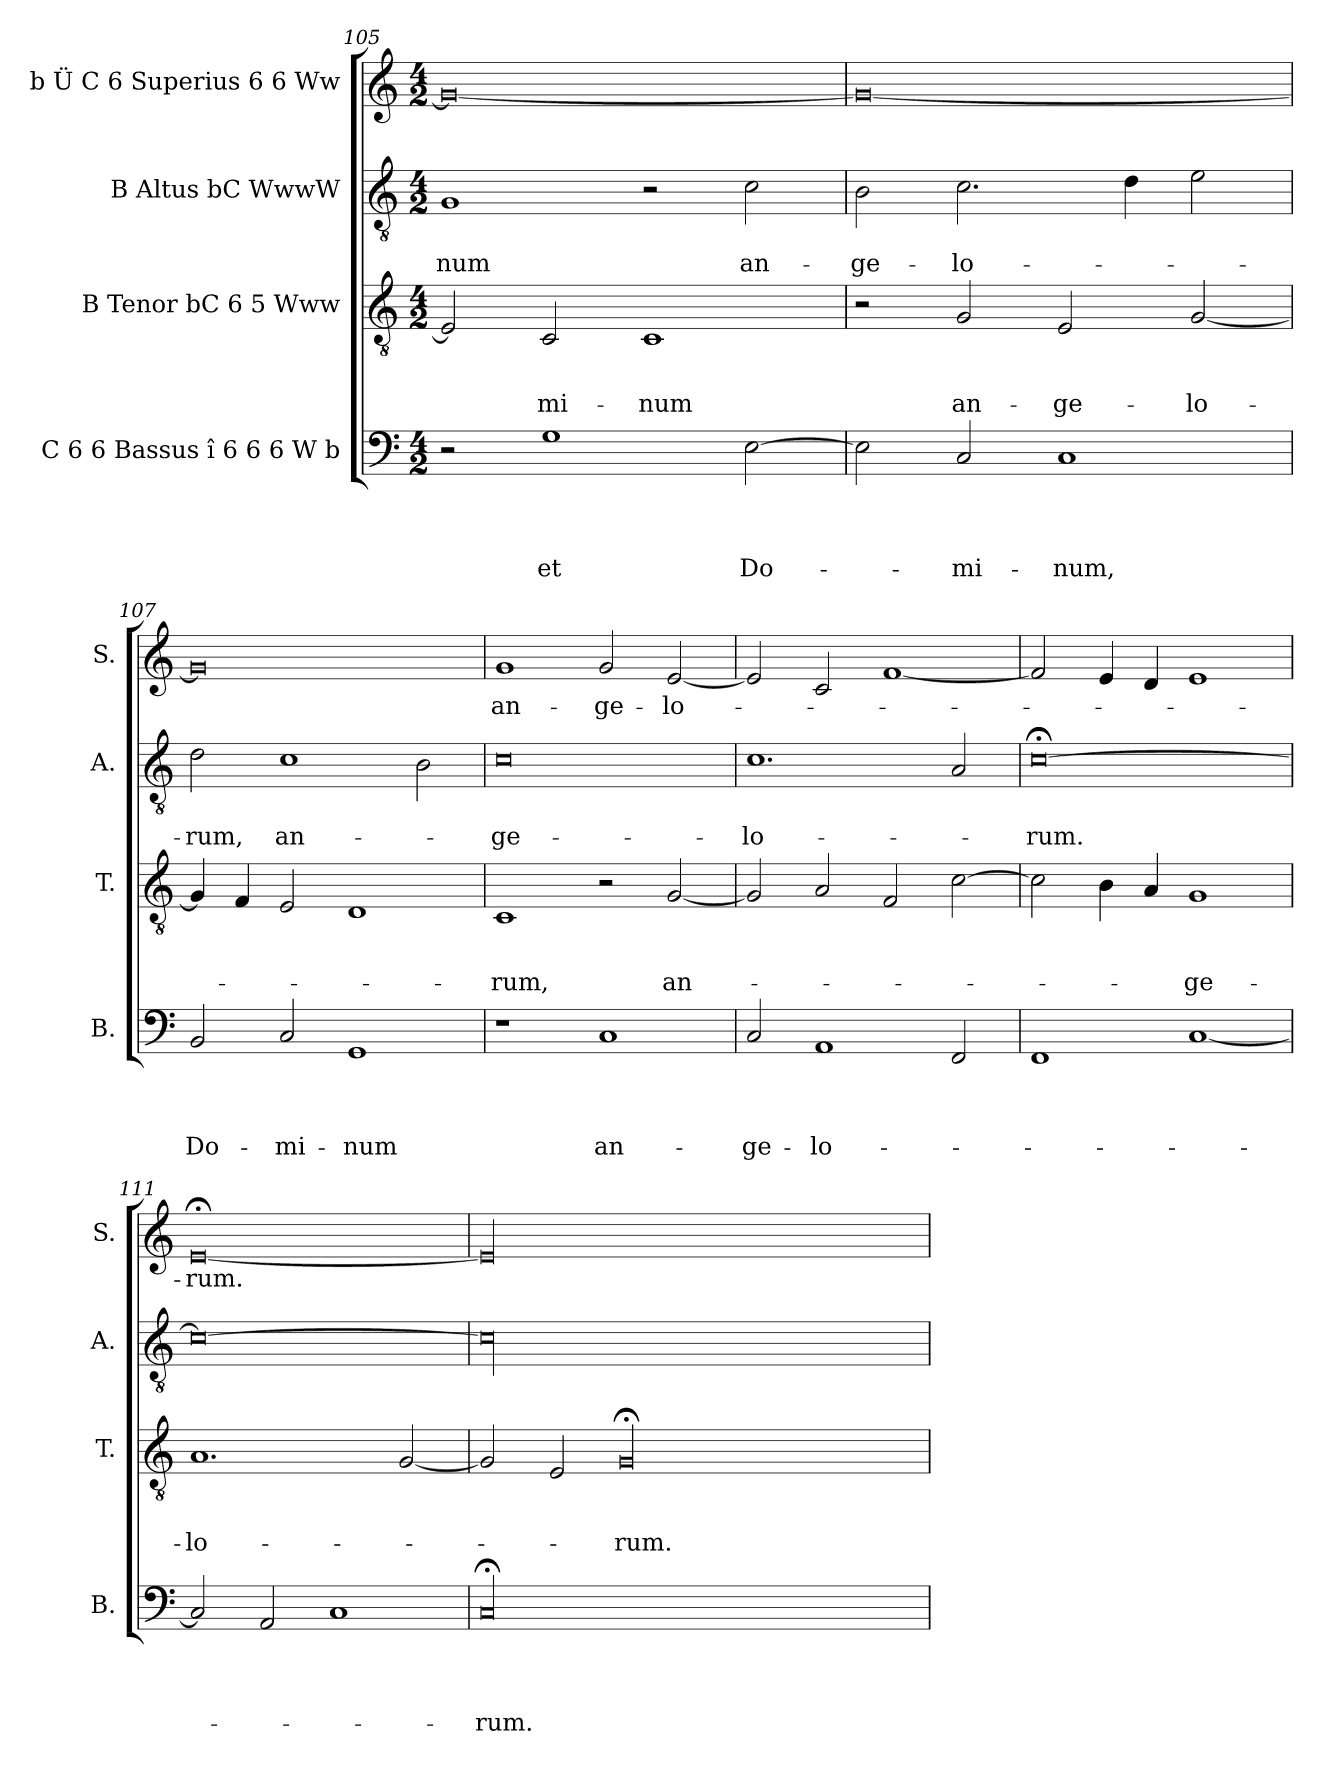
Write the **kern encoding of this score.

**kern	**text	**text	**text	**text	**kern	**text	**text	**text	**kern	**text	**text	**kern	**text
*part4	*part4	*part4	*part4	*part4	*part3	*part3	*part3	*part3	*part2	*part2	*part2	*part1	*part1
*staff4	*staff4	*staff4	*staff4	*staff4	*staff3	*staff3	*staff3	*staff3	*staff2	*staff2	*staff2	*staff1	*staff1
*I"C 6 6 Bassus î 6 6 6 W b	*	*	*	*	*I"B Tenor bC 6 5 Www	*	*	*	*I"B Altus bC WwwW	*	*	*I"b Ü C 6 Superius 6 6 Ww	*
*I'B.	*	*	*	*	*I'T.	*	*	*	*I'A.	*	*	*I'S.	*
*clefF4	*	*	*	*	*clefGv2	*	*	*	*clefGv2	*	*	*clefG2	*
*k[]	*	*	*	*	*k[]	*	*	*	*k[]	*	*	*k[]	*
*C:	*	*	*	*	*C:	*	*	*	*C:	*	*	*C:	*
*M4/2	*	*	*	*	*M4/2	*	*	*	*M4/2	*	*	*M4/2	*
=105	=105	=105	=105	=105	=105	=105	=105	=105	=105	=105	=105	=105	=105
!	!	!	!	!	!	!	!	!	!	!	!LO:LY:b	!	!
2r	.	.	.	.	2E/]	.	.	.	1G	.	-num	0g_	.
!	!	!	!	!LO:LY:b	!	!	!	!LO:LY:b	!	!	!	!	!
1G	.	.	.	et	2C/	.	.	-mi-	.	.	.	.	.
!	!	!	!	!	!	!	!	!LO:LY:b	!	!	!	!	!
.	.	.	.	.	1C	.	.	-num	2r	.	.	.	.
!	!	!	!	!LO:LY:b	!	!	!	!	!	!	!LO:LY:b	!	!
[>2E\	.	.	.	Do-	.	.	.	.	2c\	.	an-	.	.
=106	=106	=106	=106	=106	=106	=106	=106	=106	=106	=106	=106	=106	=106
!	!	!	!	!	!	!	!	!	!	!	!LO:LY:b	!	!
2E\]	.	.	.	.	2r	.	.	.	2B\	.	-ge-	0g_	.
!	!	!	!	!LO:LY:b	!	!	!	!LO:LY:b	!	!	!LO:LY:b	!	!
2C/	.	.	.	-mi-	2G/	.	.	an-	2.c\	.	-lo-	.	.
!	!	!	!	!LO:LY:b	!	!	!	!LO:LY:b	!	!	!	!	!
1C	.	.	.	-num,	2E/	.	.	-ge-	.	.	.	.	.
.	.	.	.	.	.	.	.	.	4d\	.	.	.	.
!	!	!	!	!	!	!	!	!LO:LY:b	!	!	!	!	!
.	.	.	.	.	[<2G/	.	.	-lo-	2e\	.	.	.	.
=107	=107	=107	=107	=107	=107	=107	=107	=107	=107	=107	=107	=107	=107
!	!	!	!	!LO:LY:b	!	!	!	!	!	!	!LO:LY:b	!	!
2BB/	.	.	.	Do-	4G/]	.	.	.	2d\	.	-rum,	0g]	.
.	.	.	.	.	4F/	.	.	.	.	.	.	.	.
!	!	!	!	!LO:LY:b	!	!	!	!	!	!	!LO:LY:b	!	!
2C/	.	.	.	-mi-	2E/	.	.	.	1c	.	an-	.	.
!	!	!	!	!LO:LY:b	!	!	!	!	!	!	!	!	!
1GG	.	.	.	-num	1D	.	.	.	.	.	.	.	.
.	.	.	.	.	.	.	.	.	2B\	.	.	.	.
!!LO:PB:g=z
=108	=108	=108	=108	=108	=108	=108	=108	=108	=108	=108	=108	=108	=108
!	!	!	!	!	!	!	!	!LO:LY:b	!	!	!LO:LY:b	!	!LO:LY:b
1r	.	.	.	.	1C	.	.	-rum,	0c	.	-ge-	1g	an-
!	!	!	!	!LO:LY:b	!	!	!	!	!	!	!	!	!LO:LY:b
1C	.	.	.	an-	2r	.	.	.	.	.	.	2g/	-ge-
!	!	!	!	!	!	!	!	!LO:LY:b	!	!	!	!	!LO:LY:b
.	.	.	.	.	[<2G/	.	.	an-	.	.	.	[<2e/	-lo-
=109	=109	=109	=109	=109	=109	=109	=109	=109	=109	=109	=109	=109	=109
!	!	!	!	!LO:LY:b	!	!	!	!	!	!	!LO:LY:b	!	!
2C/	.	.	.	-ge-	2G/]	.	.	.	1.c	.	-lo-	2e/]	.
!	!	!	!	!LO:LY:b	!	!	!	!	!	!	!	!	!
1AA	.	.	.	-lo-	2A/	.	.	.	.	.	.	2c/	.
.	.	.	.	.	2F/	.	.	.	.	.	.	[<1f	.
2FF/	.	.	.	.	[>2c\	.	.	.	2A/	.	.	.	.
=110	=110	=110	=110	=110	=110	=110	=110	=110	=110	=110	=110	=110	=110
!	!	!	!	!	!	!	!	!	!	!	!LO:LY:b	!	!
1FF	.	.	.	.	2c\]	.	.	.	[>0c;<	.	-rum.	2f/]	.
.	.	.	.	.	4B\	.	.	.	.	.	.	4e/	.
.	.	.	.	.	4A/	.	.	.	.	.	.	4d/	.
!	!	!	!	!	!	!	!	!LO:LY:b	!	!	!	!	!
[<1C	.	.	.	.	1G	.	.	-ge-	.	.	.	1e	.
=111	=111	=111	=111	=111	=111	=111	=111	=111	=111	=111	=111	=111	=111
!	!	!	!	!	!	!	!	!LO:LY:b	!	!	!	!	!LO:LY:b
2C/]	.	.	.	.	1.A	.	.	-lo-	0c_	.	.	[<0e;	-rum.
2AA/	.	.	.	.	.	.	.	.	.	.	.	.	.
1C	.	.	.	.	.	.	.	.	.	.	.	.	.
.	.	.	.	.	[<2G/	.	.	.	.	.	.	.	.
=112	=112	=112	=112	=112	=112	=112	=112	=112	=112	=112	=112	=112	=112
!	!	!	!	!LO:LY:b	!	!	!	!	!	!	!	!	!
00C;	.	.	.	-rum.	2G/]	.	.	.	00c]	.	.	00e]	.
.	.	.	.	.	2E/	.	.	.	.	.	.	.	.
!	!	!	!	!	!	!	!	!LO:LY:b	!	!	!	!	!
.	.	.	.	.	00G;	.	.	-rum.	.	.	.	.	.
1ryy	.	.	.	.	.	.	.	.	1ryy	.	.	1ryy	.
=	=	=	=	=	=	=	=	=	=	=	=	=	=
*-	*-	*-	*-	*-	*-	*-	*-	*-	*-	*-	*-	*-	*-
